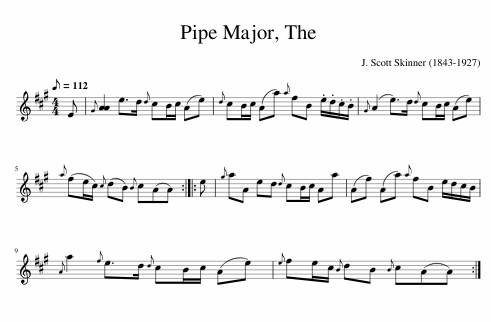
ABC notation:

X:1
L:1/8
Q:1/8=112
M:4/4
I:linebreak $
K:A
V:1 treble
V:1
 E |{G} [AA]2 e>d{d} cB/c/ (Ae) |{d} cB/c/ (Aa){a} fB .e/.d/.c/.B/ |{G} (A2 e>)d{d} cB/c/ (Ae) |${a} (fe/c/){c} (dB){B} c(AA) :: %5
 e |{g} aA ed{d} cB/c/ Aa | (Af) (Aa){a} fB e/d/c/B/ |${A} a2{f} e>d{d} cB/c/ (Ae) |{e} fe/c/{B} dB{B} c(AA) :| %10
